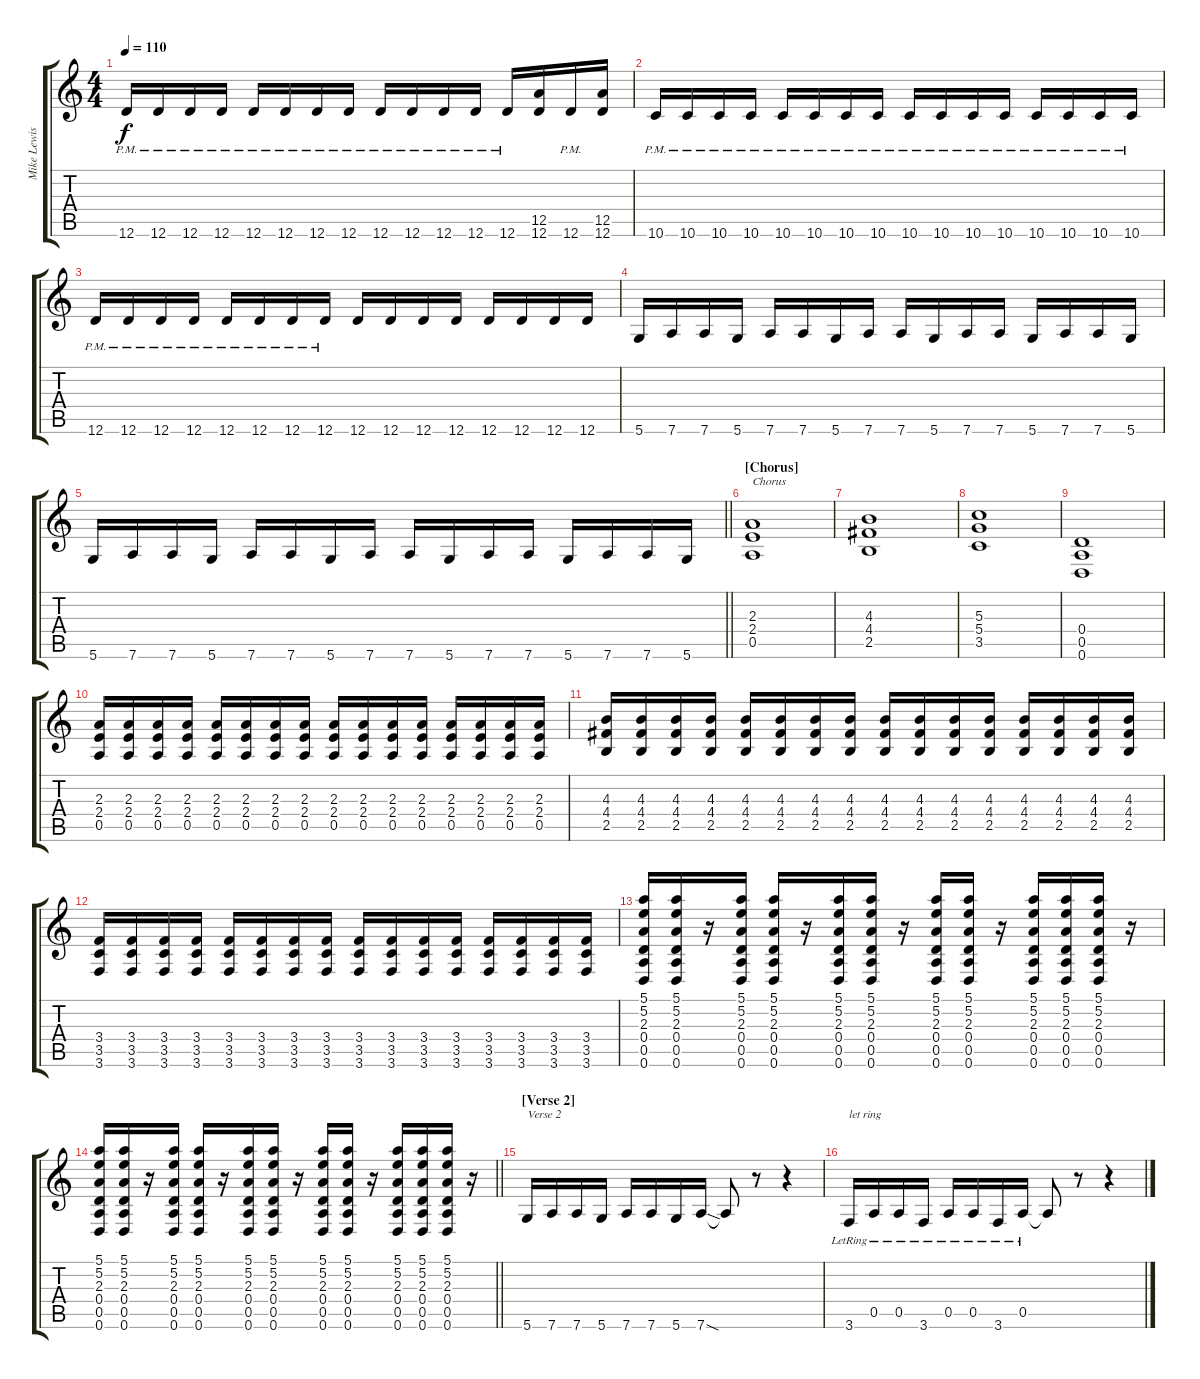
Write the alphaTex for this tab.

\track ("Mike Lewis | Rhythm" "Mike Lewis") {instrument overdrivenguitar}
\staff {score tabs}
\tuning (E4 B3 G3 D3 A2 D2) {hide}
\ts (4 4)
\tempo 110
\clef g2
\ks c
12.6{pm}.16{dy f} 12.6{pm}.16 12.6{pm}.16 12.6{pm}.16 12.6{pm}.16 12.6{pm}.16 12.6{pm}.16 12.6{pm}.16 12.6{pm}.16 12.6{pm}.16 12.6{pm}.16 12.6{pm}.16 12.6{pm}.16 (12.5 12.6).16 12.6{pm}.16 (12.5 12.6).16 |
10.6{pm}.16 10.6{pm}.16 10.6{pm}.16 10.6{pm}.16 10.6{pm}.16 10.6{pm}.16 10.6{pm}.16 10.6{pm}.16 10.6{pm}.16 10.6{pm}.16 10.6{pm}.16 10.6{pm}.16 10.6{pm}.16 10.6{pm}.16 10.6{pm}.16 10.6{pm}.16 |
12.6{pm}.16 12.6{pm}.16 12.6{pm}.16 12.6{pm}.16 12.6{pm}.16 12.6{pm}.16 12.6{pm}.16 12.6{pm}.16 12.6.16 12.6.16 12.6.16 12.6.16 12.6.16 12.6.16 12.6.16 12.6.16 |
5.6.16 7.6.16 7.6.16 5.6.16 7.6.16 7.6.16 5.6.16 7.6.16 7.6.16 5.6.16 7.6.16 7.6.16 5.6.16 7.6.16 7.6.16 5.6.16 |
\barLineRight lightlight
5.6.16 7.6.16 7.6.16 5.6.16 7.6.16 7.6.16 5.6.16 7.6.16 7.6.16 5.6.16 7.6.16 7.6.16 5.6.16 7.6.16 7.6.16 5.6.16 |
\section ("" "[Chorus]")
(2.3 2.4 0.5).1{txt "Chorus"} |
(4.3 4.4 2.5).1 |
(5.3 5.4 3.5).1 |
(0.4 0.5 0.6).1 |
(2.3 2.4 0.5).16 (2.3 2.4 0.5).16 (2.3 2.4 0.5).16 (2.3 2.4 0.5).16 (2.3 2.4 0.5).16 (2.3 2.4 0.5).16 (2.3 2.4 0.5).16 (2.3 2.4 0.5).16 (2.3 2.4 0.5).16 (2.3 2.4 0.5).16 (2.3 2.4 0.5).16 (2.3 2.4 0.5).16 (2.3 2.4 0.5).16 (2.3 2.4 0.5).16 (2.3 2.4 0.5).16 (2.3 2.4 0.5).16 |
(4.3 4.4 2.5).16 (4.3 4.4 2.5).16 (4.3 4.4 2.5).16 (4.3 4.4 2.5).16 (4.3 4.4 2.5).16 (4.3 4.4 2.5).16 (4.3 4.4 2.5).16 (4.3 4.4 2.5).16 (4.3 4.4 2.5).16 (4.3 4.4 2.5).16 (4.3 4.4 2.5).16 (4.3 4.4 2.5).16 (4.3 4.4 2.5).16 (4.3 4.4 2.5).16 (4.3 4.4 2.5).16 (4.3 4.4 2.5).16 |
(3.4 3.5 3.6).16 (3.4 3.5 3.6).16 (3.4 3.5 3.6).16 (3.4 3.5 3.6).16 (3.4 3.5 3.6).16 (3.4 3.5 3.6).16 (3.4 3.5 3.6).16 (3.4 3.5 3.6).16 (3.4 3.5 3.6).16 (3.4 3.5 3.6).16 (3.4 3.5 3.6).16 (3.4 3.5 3.6).16 (3.4 3.5 3.6).16 (3.4 3.5 3.6).16 (3.4 3.5 3.6).16 (3.4 3.5 3.6).16 |
(5.1 5.2 2.3 0.4 0.5 0.6).16 (5.1 5.2 2.3 0.4 0.5 0.6).16 r.16 (5.1 5.2 2.3 0.4 0.5 0.6).16 (5.1 5.2 2.3 0.4 0.5 0.6).16 r.16 (5.1 5.2 2.3 0.4 0.5 0.6).16 (5.1 5.2 2.3 0.4 0.5 0.6).16 r.16 (5.1 5.2 2.3 0.4 0.5 0.6).16 (5.1 5.2 2.3 0.4 0.5 0.6).16 r.16 (5.1 5.2 2.3 0.4 0.5 0.6).16 (5.1 5.2 2.3 0.4 0.5 0.6).16 (5.1 5.2 2.3 0.4 0.5 0.6).16 r.16 |
\barLineRight lightlight
(5.1 5.2 2.3 0.4 0.5 0.6).16 (5.1 5.2 2.3 0.4 0.5 0.6).16 r.16 (5.1 5.2 2.3 0.4 0.5 0.6).16 (5.1 5.2 2.3 0.4 0.5 0.6).16 r.16 (5.1 5.2 2.3 0.4 0.5 0.6).16 (5.1 5.2 2.3 0.4 0.5 0.6).16 r.16 (5.1 5.2 2.3 0.4 0.5 0.6).16 (5.1 5.2 2.3 0.4 0.5 0.6).16 r.16 (5.1 5.2 2.3 0.4 0.5 0.6).16 (5.1 5.2 2.3 0.4 0.5 0.6).16 (5.1 5.2 2.3 0.4 0.5 0.6).16 r.16 |
\section ("" "[Verse 2]")
5.6.16{txt "Verse 2"} 7.6.16 7.6.16 5.6.16 7.6.16 7.6.16 5.6.16 7.6{sod}.16 7.6{t}.8 r.8 r.4 |
3.6{lr}.16{txt "let ring"} 0.5{lr}.16 0.5{lr}.16 3.6{lr}.16 0.5{lr}.16 0.5{lr}.16 3.6{lr}.16 0.5{lr}.16 0.5{t}.8 r.8 r.4
